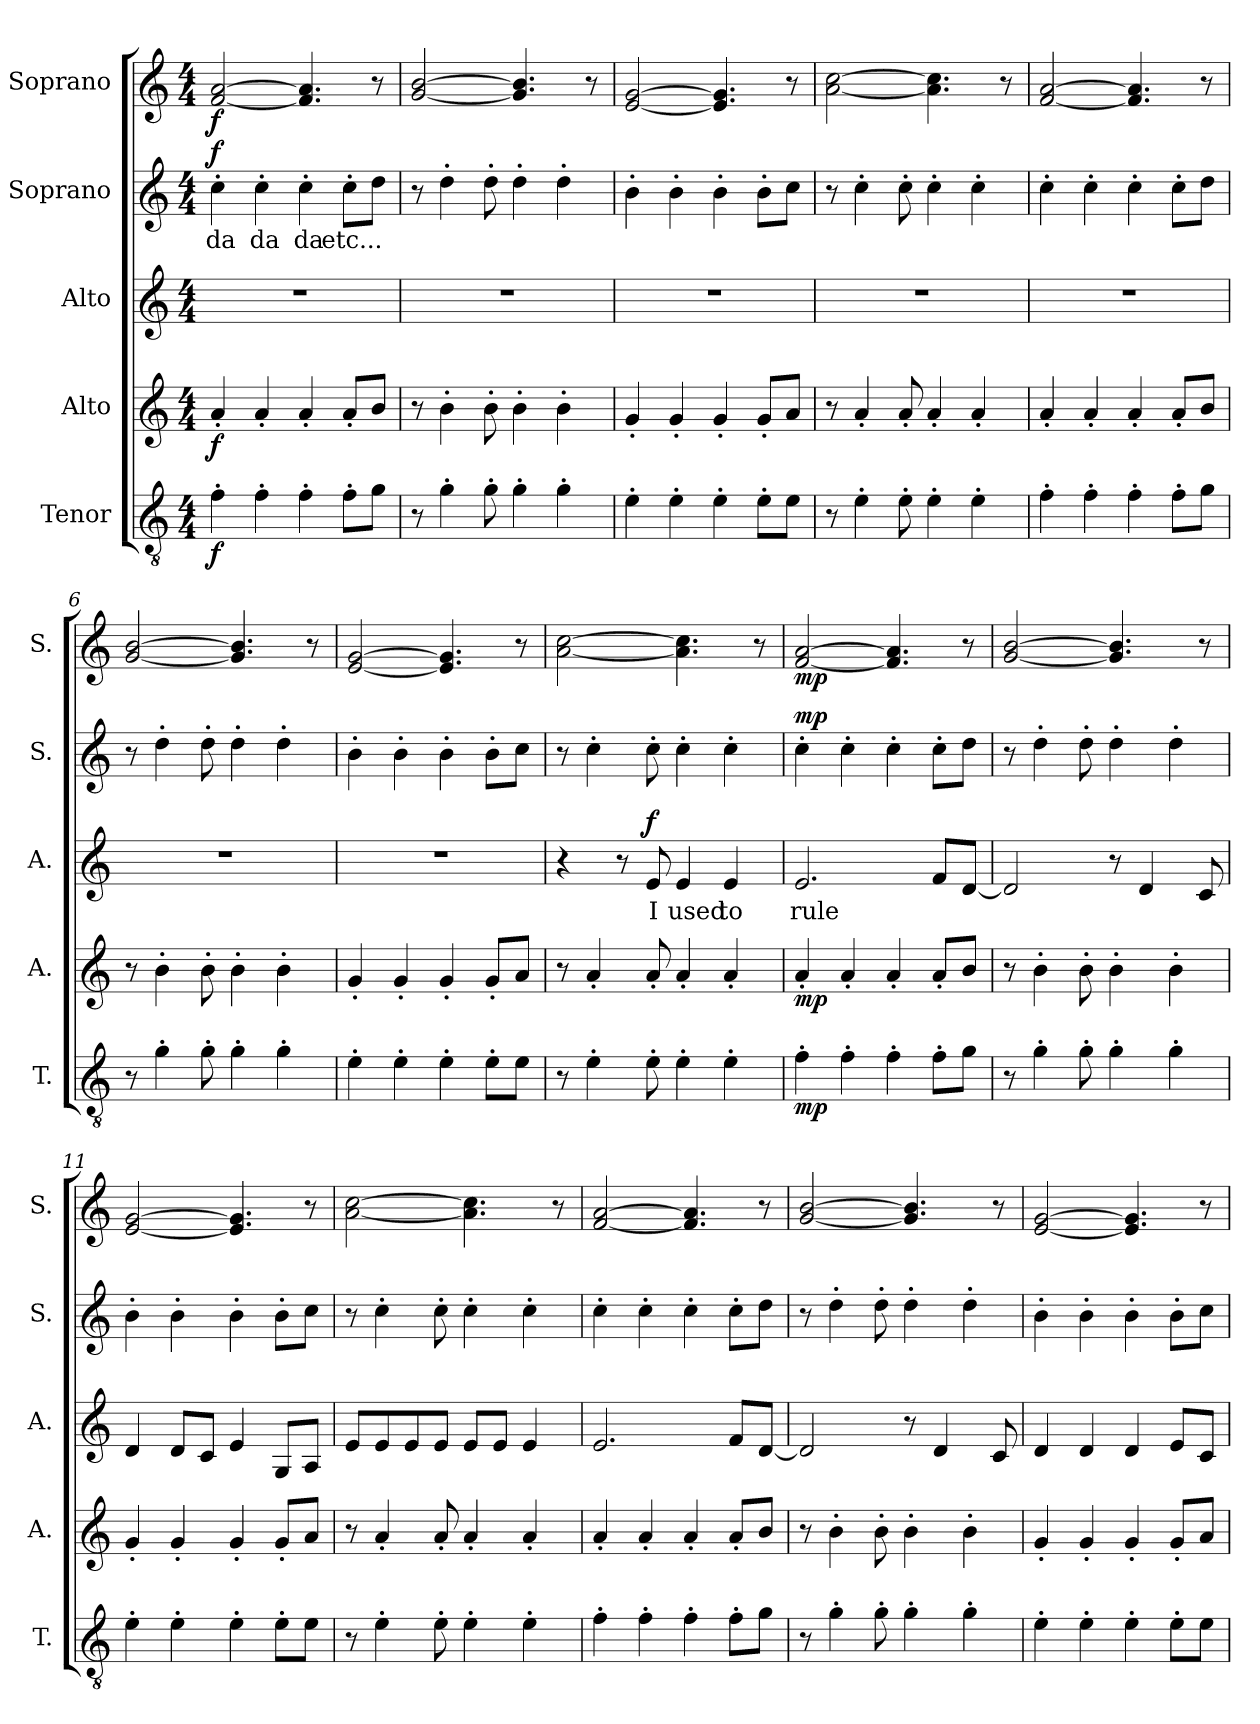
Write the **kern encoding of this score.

**kern	**dynam	**kern	**dynam	**kern	**text	**dynam	**kern	**text	**dynam	**kern	**dynam
*part5	*part5	*part4	*part4	*part3	*part3	*part3	*part2	*part2	*part2	*part1	*part1
*staff5	*staff5	*staff4	*staff4	*staff3	*staff3	*staff3	*staff2	*staff2	*staff2	*staff1	*staff1
*I"Tenor	*	*I"Alto	*	*I"Alto	*	*	*I"Soprano	*	*	*I"Soprano	*
*I'T.	*	*I'A.	*	*I'A.	*	*	*I'S.	*	*	*I'S.	*
*clefGv2	*	*clefG2	*	*clefG2	*	*	*clefG2	*	*	*clefG2	*
*k[]	*	*k[]	*	*k[]	*	*	*k[]	*	*	*k[]	*
*M4/4	*	*M4/4	*	*M4/4	*	*	*M4/4	*	*	*M4/4	*
=1	=1	=1	=1	=1	=1	=1	=1	=1	=1	=1	=1
!	!LO:DY:b	!	!LO:DY:b	!	!	!	!	!	!LO:DY:b	!	!LO:DY:b
4f'\	f	4a'/	f	1r	.	.	4cc'\	da	f	[2f/ [2a/	f
4f'\	.	4a'/	.	.	.	.	4cc'\	da	.	.	.
4f'\	.	4a'/	.	.	.	.	4cc'\	da	.	4.f/] 4.a/]	.
8f'\L	.	8a'/L	.	.	.	.	8cc'\L	etc...	.	.	.
8g\J	.	8b/J	.	.	.	.	8dd\J	.	.	8r	.
=2	=2	=2	=2	=2	=2	=2	=2	=2	=2	=2	=2
8r	.	8r	.	1r	.	.	8r	.	.	[2g/ [2b/	.
4g'\	.	4b'\	.	.	.	.	4dd'\	.	.	.	.
8g'\	.	8b'\	.	.	.	.	8dd'\	.	.	.	.
4g'\	.	4b'\	.	.	.	.	4dd'\	.	.	4.g/] 4.b/]	.
4g'\	.	4b'\	.	.	.	.	4dd'\	.	.	.	.
.	.	.	.	.	.	.	.	.	.	8r	.
=3	=3	=3	=3	=3	=3	=3	=3	=3	=3	=3	=3
4e'\	.	4g'/	.	1r	.	.	4b'\	.	.	[2e/ [2g/	.
4e'\	.	4g'/	.	.	.	.	4b'\	.	.	.	.
4e'\	.	4g'/	.	.	.	.	4b'\	.	.	4.e/] 4.g/]	.
8e'\L	.	8g'/L	.	.	.	.	8b'\L	.	.	.	.
8e\J	.	8a/J	.	.	.	.	8cc\J	.	.	8r	.
=4	=4	=4	=4	=4	=4	=4	=4	=4	=4	=4	=4
8r	.	8r	.	1r	.	.	8r	.	.	[2a\ [2cc\	.
4e'\	.	4a'/	.	.	.	.	4cc'\	.	.	.	.
8e'\	.	8a'/	.	.	.	.	8cc'\	.	.	.	.
4e'\	.	4a'/	.	.	.	.	4cc'\	.	.	4.a\] 4.cc\]	.
4e'\	.	4a'/	.	.	.	.	4cc'\	.	.	.	.
.	.	.	.	.	.	.	.	.	.	8r	.
=5	=5	=5	=5	=5	=5	=5	=5	=5	=5	=5	=5
4f'\	.	4a'/	.	1r	.	.	4cc'\	.	.	[2f/ [2a/	.
4f'\	.	4a'/	.	.	.	.	4cc'\	.	.	.	.
4f'\	.	4a'/	.	.	.	.	4cc'\	.	.	4.f/] 4.a/]	.
8f'\L	.	8a'/L	.	.	.	.	8cc'\L	.	.	.	.
8g\J	.	8b/J	.	.	.	.	8dd\J	.	.	8r	.
=6	=6	=6	=6	=6	=6	=6	=6	=6	=6	=6	=6
8r	.	8r	.	1r	.	.	8r	.	.	[2g/ [2b/	.
4g'\	.	4b'\	.	.	.	.	4dd'\	.	.	.	.
8g'\	.	8b'\	.	.	.	.	8dd'\	.	.	.	.
4g'\	.	4b'\	.	.	.	.	4dd'\	.	.	4.g/] 4.b/]	.
4g'\	.	4b'\	.	.	.	.	4dd'\	.	.	.	.
.	.	.	.	.	.	.	.	.	.	8r	.
!!LO:LB:g=z
=7	=7	=7	=7	=7	=7	=7	=7	=7	=7	=7	=7
4e'\	.	4g'/	.	1r	.	.	4b'\	.	.	[2e/ [2g/	.
4e'\	.	4g'/	.	.	.	.	4b'\	.	.	.	.
4e'\	.	4g'/	.	.	.	.	4b'\	.	.	4.e/] 4.g/]	.
8e'\L	.	8g'/L	.	.	.	.	8b'\L	.	.	.	.
8e\J	.	8a/J	.	.	.	.	8cc\J	.	.	8r	.
=8	=8	=8	=8	=8	=8	=8	=8	=8	=8	=8	=8
8r	.	8r	.	4r	.	.	8r	.	.	[2a\ [2cc\	.
4e'\	.	4a'/	.	.	.	.	4cc'\	.	.	.	.
.	.	.	.	8r	.	.	.	.	.	.	.
!	!	!	!	!	!	!LO:DY:b	!	!	!	!	!
8e'\	.	8a'/	.	8e/	I	f	8cc'\	.	.	.	.
4e'\	.	4a'/	.	4e/	used	.	4cc'\	.	.	4.a\] 4.cc\]	.
4e'\	.	4a'/	.	4e/	to	.	4cc'\	.	.	.	.
.	.	.	.	.	.	.	.	.	.	8r	.
=9	=9	=9	=9	=9	=9	=9	=9	=9	=9	=9	=9
!	!LO:DY:b	!	!LO:DY:b	!	!	!	!	!	!LO:DY:b	!	!LO:DY:b
4f'\	mp	4a'/	mp	2.e/	rule	.	4cc'\	.	mp	[2f/ [2a/	mp
4f'\	.	4a'/	.	.	.	.	4cc'\	.	.	.	.
4f'\	.	4a'/	.	.	.	.	4cc'\	.	.	4.f/] 4.a/]	.
8f'\L	.	8a'/L	.	8f/L	.	.	8cc'\L	.	.	.	.
8g\J	.	8b/J	.	[8d/J	.	.	8dd\J	.	.	8r	.
=10	=10	=10	=10	=10	=10	=10	=10	=10	=10	=10	=10
8r	.	8r	.	2d/]	.	.	8r	.	.	[2g/ [2b/	.
4g'\	.	4b'\	.	.	.	.	4dd'\	.	.	.	.
8g'\	.	8b'\	.	.	.	.	8dd'\	.	.	.	.
4g'\	.	4b'\	.	8r	.	.	4dd'\	.	.	4.g/] 4.b/]	.
.	.	.	.	4d/	.	.	.	.	.	.	.
4g'\	.	4b'\	.	.	.	.	4dd'\	.	.	.	.
.	.	.	.	8c/	.	.	.	.	.	8r	.
=11	=11	=11	=11	=11	=11	=11	=11	=11	=11	=11	=11
4e'\	.	4g'/	.	4d/	.	.	4b'\	.	.	[2e/ [2g/	.
4e'\	.	4g'/	.	8d/L	.	.	4b'\	.	.	.	.
.	.	.	.	8c/J	.	.	.	.	.	.	.
4e'\	.	4g'/	.	4e/	.	.	4b'\	.	.	4.e/] 4.g/]	.
8e'\L	.	8g'/L	.	8G/L	.	.	8b'\L	.	.	.	.
8e\J	.	8a/J	.	8A/J	.	.	8cc\J	.	.	8r	.
=12	=12	=12	=12	=12	=12	=12	=12	=12	=12	=12	=12
8r	.	8r	.	8e/L	.	.	8r	.	.	[2a\ [2cc\	.
4e'\	.	4a'/	.	8e/	.	.	4cc'\	.	.	.	.
.	.	.	.	8e/	.	.	.	.	.	.	.
8e'\	.	8a'/	.	8e/J	.	.	8cc'\	.	.	.	.
4e'\	.	4a'/	.	8e/L	.	.	4cc'\	.	.	4.a\] 4.cc\]	.
.	.	.	.	8e/J	.	.	.	.	.	.	.
4e'\	.	4a'/	.	4e/	.	.	4cc'\	.	.	.	.
.	.	.	.	.	.	.	.	.	.	8r	.
!!LO:PB:g=z
=13	=13	=13	=13	=13	=13	=13	=13	=13	=13	=13	=13
4f'\	.	4a'/	.	2.e/	.	.	4cc'\	.	.	[2f/ [2a/	.
4f'\	.	4a'/	.	.	.	.	4cc'\	.	.	.	.
4f'\	.	4a'/	.	.	.	.	4cc'\	.	.	4.f/] 4.a/]	.
8f'\L	.	8a'/L	.	8f/L	.	.	8cc'\L	.	.	.	.
8g\J	.	8b/J	.	[8d/J	.	.	8dd\J	.	.	8r	.
=14	=14	=14	=14	=14	=14	=14	=14	=14	=14	=14	=14
8r	.	8r	.	2d/]	.	.	8r	.	.	[2g/ [2b/	.
4g'\	.	4b'\	.	.	.	.	4dd'\	.	.	.	.
8g'\	.	8b'\	.	.	.	.	8dd'\	.	.	.	.
4g'\	.	4b'\	.	8r	.	.	4dd'\	.	.	4.g/] 4.b/]	.
.	.	.	.	4d/	.	.	.	.	.	.	.
4g'\	.	4b'\	.	.	.	.	4dd'\	.	.	.	.
.	.	.	.	8c/	.	.	.	.	.	8r	.
=15	=15	=15	=15	=15	=15	=15	=15	=15	=15	=15	=15
4e'\	.	4g'/	.	4d/	.	.	4b'\	.	.	[2e/ [2g/	.
4e'\	.	4g'/	.	4d/	.	.	4b'\	.	.	.	.
4e'\	.	4g'/	.	4d/	.	.	4b'\	.	.	4.e/] 4.g/]	.
8e'\L	.	8g'/L	.	8e/L	.	.	8b'\L	.	.	.	.
8e\J	.	8a/J	.	8c/J	.	.	8cc\J	.	.	8r	.
=	=	=	=	=	=	=	=	=	=	=	=
*-	*-	*-	*-	*-	*-	*-	*-	*-	*-	*-	*-
